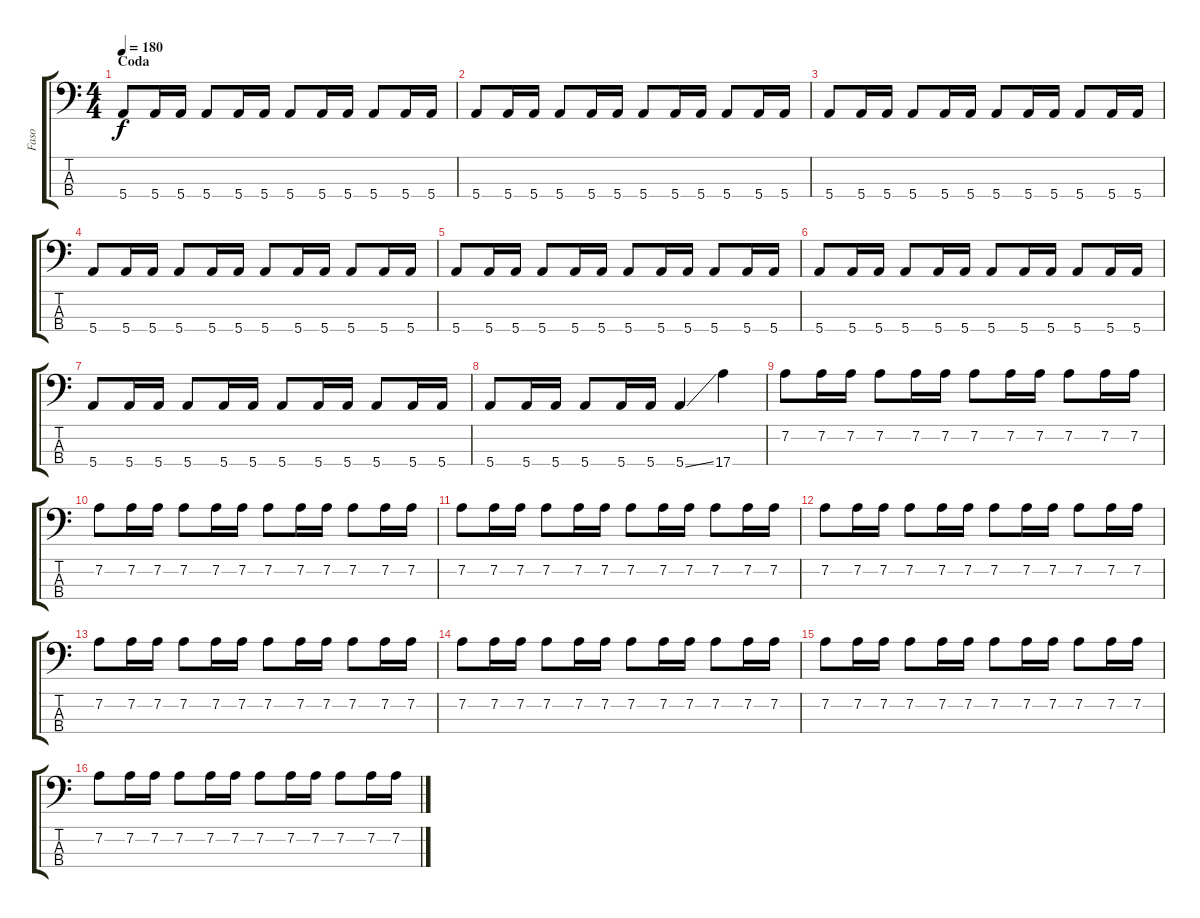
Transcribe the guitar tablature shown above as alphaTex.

\track ("Faso" "Faso") {instrument electricbassfinger}
\staff {score tabs}
\tuning (G2 D2 A1 E1) {hide}
\ts (4 4)
\section ("" "Coda")
\tempo 180
\clef f4
\ks c
5.4.8{dy f volume 14} 5.4.16 5.4.16 5.4.8 5.4.16 5.4.16 5.4.8 5.4.16 5.4.16 5.4.8 5.4.16 5.4.16 |
5.4.8 5.4.16 5.4.16 5.4.8 5.4.16 5.4.16 5.4.8 5.4.16 5.4.16 5.4.8 5.4.16 5.4.16 |
5.4.8 5.4.16 5.4.16 5.4.8 5.4.16 5.4.16 5.4.8 5.4.16 5.4.16 5.4.8 5.4.16 5.4.16 |
5.4.8 5.4.16 5.4.16 5.4.8 5.4.16 5.4.16 5.4.8 5.4.16 5.4.16 5.4.8 5.4.16 5.4.16 |
5.4.8 5.4.16 5.4.16 5.4.8 5.4.16 5.4.16 5.4.8 5.4.16 5.4.16 5.4.8 5.4.16 5.4.16 |
5.4.8 5.4.16 5.4.16 5.4.8 5.4.16 5.4.16 5.4.8 5.4.16 5.4.16 5.4.8 5.4.16 5.4.16 |
5.4.8 5.4.16 5.4.16 5.4.8 5.4.16 5.4.16 5.4.8 5.4.16 5.4.16 5.4.8 5.4.16 5.4.16 |
5.4.8 5.4.16 5.4.16 5.4.8 5.4.16 5.4.16 5.4{ss}.4 17.4.4 |
7.2.8 7.2.16 7.2.16 7.2.8 7.2.16 7.2.16 7.2.8 7.2.16 7.2.16 7.2.8 7.2.16 7.2.16 |
7.2.8 7.2.16 7.2.16 7.2.8 7.2.16 7.2.16 7.2.8 7.2.16 7.2.16 7.2.8 7.2.16 7.2.16 |
7.2.8 7.2.16 7.2.16 7.2.8 7.2.16 7.2.16 7.2.8 7.2.16 7.2.16 7.2.8 7.2.16 7.2.16 |
7.2.8 7.2.16 7.2.16 7.2.8 7.2.16 7.2.16 7.2.8 7.2.16 7.2.16 7.2.8 7.2.16 7.2.16 |
7.2.8 7.2.16 7.2.16 7.2.8 7.2.16 7.2.16 7.2.8 7.2.16 7.2.16 7.2.8 7.2.16 7.2.16 |
7.2.8 7.2.16 7.2.16 7.2.8 7.2.16 7.2.16 7.2.8 7.2.16 7.2.16 7.2.8 7.2.16 7.2.16 |
7.2.8 7.2.16 7.2.16 7.2.8 7.2.16 7.2.16 7.2.8 7.2.16 7.2.16 7.2.8 7.2.16 7.2.16 |
7.2.8 7.2.16 7.2.16 7.2.8 7.2.16 7.2.16 7.2.8 7.2.16 7.2.16 7.2.8 7.2.16 7.2.16
